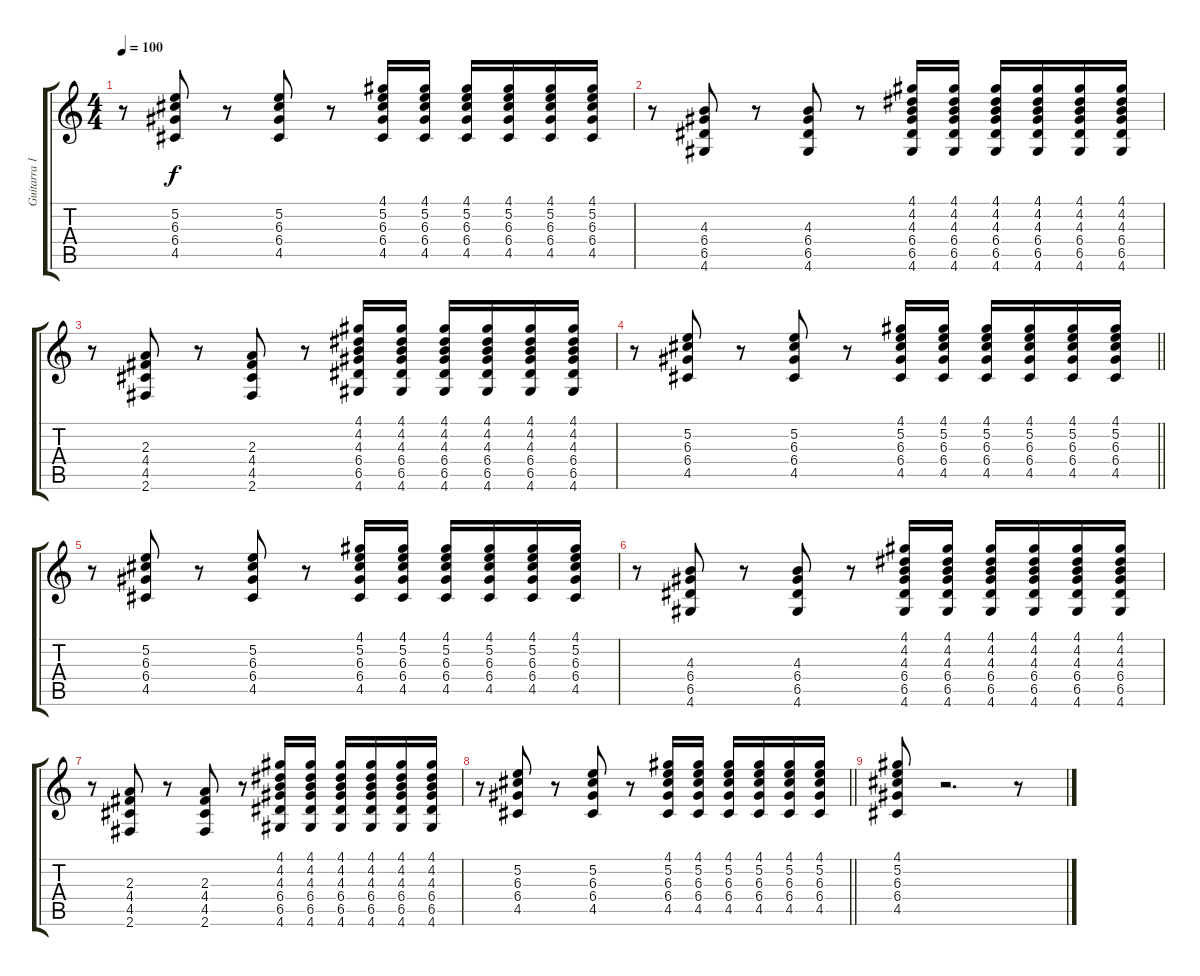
\track ("Guitarra 1" "Guitarra 1") {instrument acousticguitarsteel}
\staff {score tabs}
\tuning (E4 B3 G3 D3 A2 E2) {hide}
\ts (4 4)
\section ("" "")
\tempo 100
\clef g2
\ks c
r.8{dy f} (5.2 6.3 6.4 4.5).8 r.8 (5.2 6.3 6.4 4.5).8 r.8 (4.1 5.2 6.3 6.4 4.5).16 (4.1 5.2 6.3 6.4 4.5).16 (4.1 5.2 6.3 6.4 4.5).16 (4.1 5.2 6.3 6.4 4.5).16 (4.1 5.2 6.3 6.4 4.5).16 (4.1 5.2 6.3 6.4 4.5).16 |
r.8 (4.3 6.4 6.5 4.6).8 r.8 (4.3 6.4 6.5 4.6).8 r.8 (4.1 4.2 4.3 6.4 6.5 4.6).16 (4.1 4.2 4.3 6.4 6.5 4.6).16 (4.1 4.2 4.3 6.4 6.5 4.6).16 (4.1 4.2 4.3 6.4 6.5 4.6).16 (4.1 4.2 4.3 6.4 6.5 4.6).16 (4.1 4.2 4.3 6.4 6.5 4.6).16 |
r.8 (2.3 4.4 4.5 2.6).8 r.8 (2.3 4.4 4.5 2.6).8 r.8 (4.1 4.2 4.3 6.4 6.5 4.6).16 (4.1 4.2 4.3 6.4 6.5 4.6).16 (4.1 4.2 4.3 6.4 6.5 4.6).16 (4.1 4.2 4.3 6.4 6.5 4.6).16 (4.1 4.2 4.3 6.4 6.5 4.6).16 (4.1 4.2 4.3 6.4 6.5 4.6).16 |
\barLineRight lightlight
r.8 (5.2 6.3 6.4 4.5).8 r.8 (5.2 6.3 6.4 4.5).8 r.8 (4.1 5.2 6.3 6.4 4.5).16 (4.1 5.2 6.3 6.4 4.5).16 (4.1 5.2 6.3 6.4 4.5).16 (4.1 5.2 6.3 6.4 4.5).16 (4.1 5.2 6.3 6.4 4.5).16 (4.1 5.2 6.3 6.4 4.5).16 |
r.8 (5.2 6.3 6.4 4.5).8 r.8 (5.2 6.3 6.4 4.5).8 r.8 (4.1 5.2 6.3 6.4 4.5).16 (4.1 5.2 6.3 6.4 4.5).16 (4.1 5.2 6.3 6.4 4.5).16 (4.1 5.2 6.3 6.4 4.5).16 (4.1 5.2 6.3 6.4 4.5).16 (4.1 5.2 6.3 6.4 4.5).16 |
r.8 (4.3 6.4 6.5 4.6).8 r.8 (4.3 6.4 6.5 4.6).8 r.8 (4.1 4.2 4.3 6.4 6.5 4.6).16 (4.1 4.2 4.3 6.4 6.5 4.6).16 (4.1 4.2 4.3 6.4 6.5 4.6).16 (4.1 4.2 4.3 6.4 6.5 4.6).16 (4.1 4.2 4.3 6.4 6.5 4.6).16 (4.1 4.2 4.3 6.4 6.5 4.6).16 |
r.8 (2.3 4.4 4.5 2.6).8 r.8 (2.3 4.4 4.5 2.6).8 r.8 (4.1 4.2 4.3 6.4 6.5 4.6).16 (4.1 4.2 4.3 6.4 6.5 4.6).16 (4.1 4.2 4.3 6.4 6.5 4.6).16 (4.1 4.2 4.3 6.4 6.5 4.6).16 (4.1 4.2 4.3 6.4 6.5 4.6).16 (4.1 4.2 4.3 6.4 6.5 4.6).16 |
\barLineRight lightlight
r.8 (5.2 6.3 6.4 4.5).8 r.8 (5.2 6.3 6.4 4.5).8 r.8 (4.1 5.2 6.3 6.4 4.5).16 (4.1 5.2 6.3 6.4 4.5).16 (4.1 5.2 6.3 6.4 4.5).16 (4.1 5.2 6.3 6.4 4.5).16 (4.1 5.2 6.3 6.4 4.5).16 (4.1 5.2 6.3 6.4 4.5).16 |
(4.1 5.2 6.3 6.4 4.5).8 r.2{d} r.8
